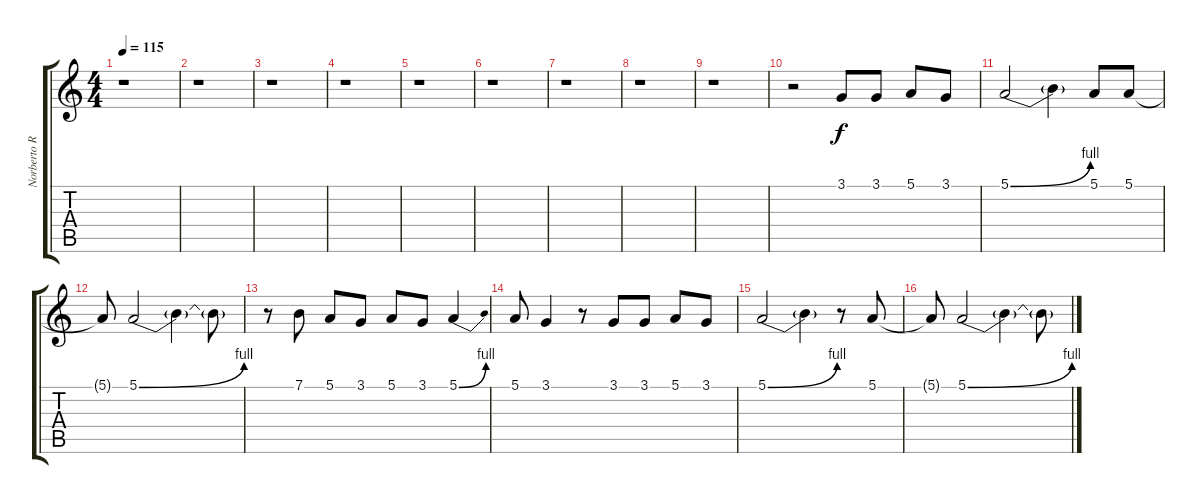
\track ("Norberto Rodriguez" "Norberto R") {instrument flute}
\staff {score tabs}
\tuning (E4 B3 G3 D3 A2 E2) {hide}
\ts (4 4)
\tempo 115
\clef g2
\ks c
r.1{dy f} |
r.1 |
r.1 |
r.1 |
r.1 |
r.1 |
r.1 |
r.1 |
r.1 |
r.2 3.1.8 3.1.8 5.1.8 3.1.8 |
5.1{be (bend 0 0 60 4)}.2 5.1{t}.4 5.1.8 5.1.8 |
5.1{t}.8 5.1{be (bend 0 0 60 4)}.2 5.1{t}.4 5.1{t}.8 |
r.8 7.1.8 5.1.8 3.1.8 5.1.8 3.1.8 5.1{be (bend 0 0 60 4)}.4 |
5.1.8 3.1.4 r.8 3.1.8 3.1.8 5.1.8 3.1.8 |
5.1{be (bend 0 0 60 4)}.2 5.1{t}.4 r.8 5.1.8 |
5.1{t}.8 5.1{be (bend 0 0 60 4)}.2 5.1{t}.4 5.1{t}.8
